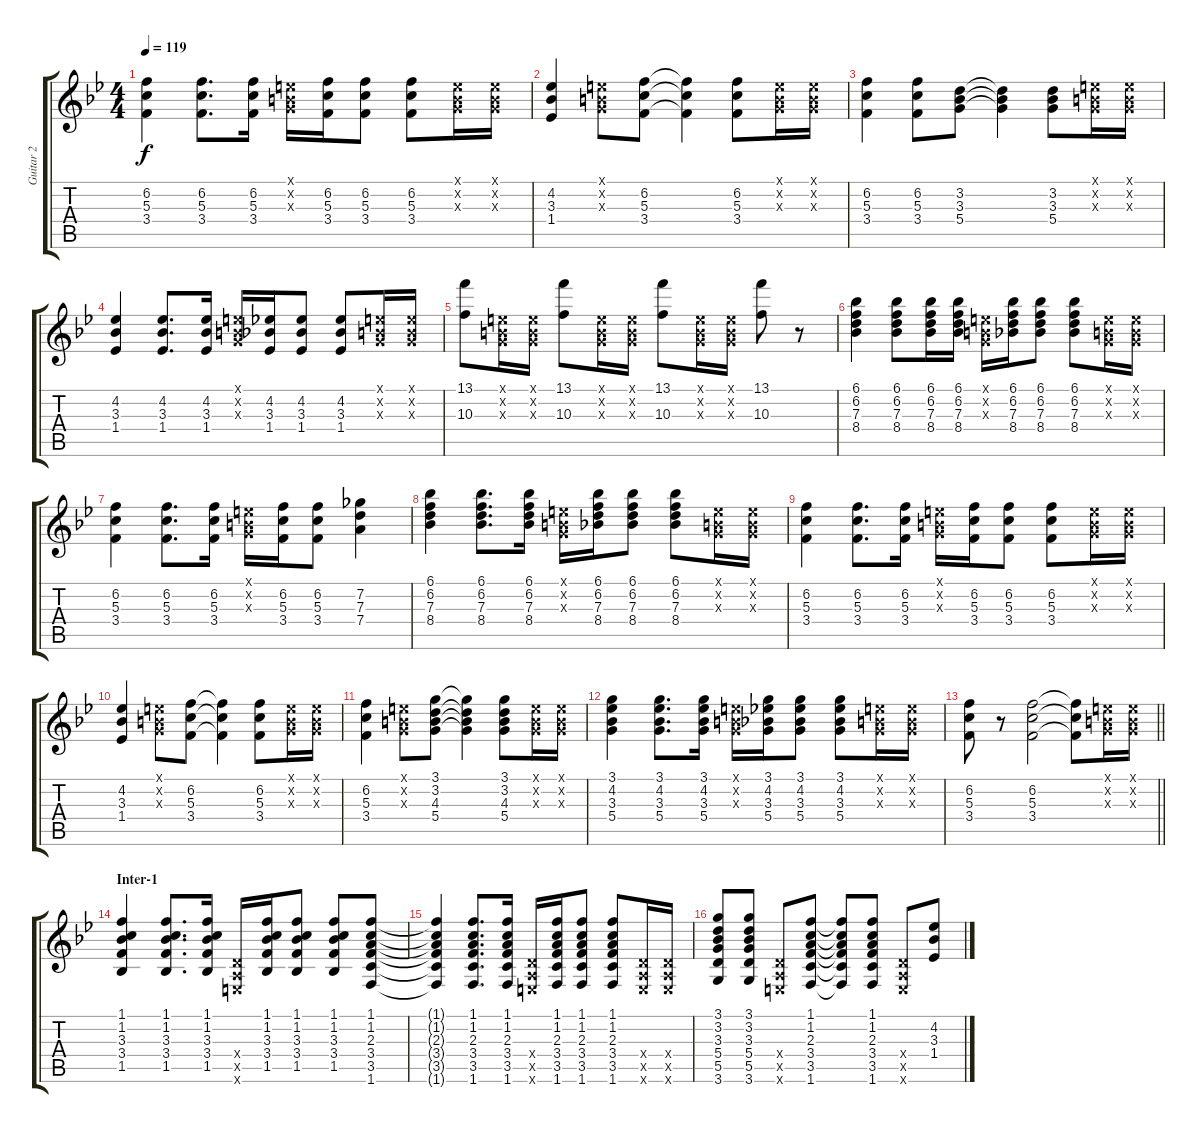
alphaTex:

\track ("Guitar 2" "Guitar 2") {instrument overdrivenguitar}
\staff {score tabs}
\tuning (E4 B3 G3 D3 A2 E2) {hide}
\ts (4 4)
\tempo 119
\clef g2
\ks bb
(6.2 5.3 3.4).4{dy f} (6.2 5.3 3.4).8{d} (6.2 5.3 3.4).16 (0.1{x} 0.2{x} 0.3{x}).16 (6.2 5.3 3.4).16 (6.2 5.3 3.4).8 (6.2 5.3 3.4).8 (0.1{x} 0.2{x} 0.3{x}).16 (0.1{x} 0.2{x} 0.3{x}).16 |
(4.2 3.3 1.4).4 (0.1{x} 0.2{x} 0.3{x}).8 (6.2 5.3 3.4).8 (6.2{t} 5.3{t} 3.4{t}).4 (6.2 5.3 3.4).8 (0.1{x} 0.2{x} 0.3{x}).16 (0.1{x} 0.2{x} 0.3{x}).16 |
(6.2 5.3 3.4).4 (6.2 5.3 3.4).8 (3.2 3.3 5.4).8 (3.2{t} 3.3{t} 5.4{t}).4 (3.2 3.3 5.4).8 (0.1{x} 0.2{x} 0.3{x}).16 (0.1{x} 0.2{x} 0.3{x}).16 |
(4.2 3.3 1.4).4 (4.2 3.3 1.4).8{d} (4.2 3.3 1.4).16 (0.1{x} 0.2{x} 0.3{x}).16 (4.2 3.3 1.4).16 (4.2 3.3 1.4).8 (4.2 3.3 1.4).8 (0.1{x} 0.2{x} 0.3{x}).16 (0.1{x} 0.2{x} 0.3{x}).16 |
(13.1 10.3).8 (0.1{x} 0.2{x} 0.3{x}).16 (0.1{x} 0.2{x} 0.3{x}).16 (13.1 10.3).8 (0.1{x} 0.2{x} 0.3{x}).16 (0.1{x} 0.2{x} 0.3{x}).16 (13.1 10.3).8 (0.1{x} 0.2{x} 0.3{x}).16 (0.1{x} 0.2{x} 0.3{x}).16 (13.1 10.3).8 r.8 |
(6.1 6.2 7.3 8.4).4 (6.1 6.2 7.3 8.4).8 (6.1 6.2 7.3 8.4).16 (6.1 6.2 7.3 8.4).16 (0.1{x} 0.2{x} 0.3{x}).16 (6.1 6.2 7.3 8.4).16 (6.1 6.2 7.3 8.4).8 (6.1 6.2 7.3 8.4).8 (0.1{x} 0.2{x} 0.3{x}).16 (0.1{x} 0.2{x} 0.3{x}).16 |
(6.2 5.3 3.4).4 (6.2 5.3 3.4).8{d} (6.2 5.3 3.4).16 (0.1{x} 0.2{x} 0.3{x}).16 (6.2 5.3 3.4).16 (6.2 5.3 3.4).8 (7.2 7.3 7.4).4 |
(6.1 6.2 7.3 8.4).4 (6.1 6.2 7.3 8.4).8{d} (6.1 6.2 7.3 8.4).16 (0.1{x} 0.2{x} 0.3{x}).16 (6.1 6.2 7.3 8.4).16 (6.1 6.2 7.3 8.4).8 (6.1 6.2 7.3 8.4).8 (0.1{x} 0.2{x} 0.3{x}).16 (0.1{x} 0.2{x} 0.3{x}).16 |
(6.2 5.3 3.4).4 (6.2 5.3 3.4).8{d} (6.2 5.3 3.4).16 (0.1{x} 0.2{x} 0.3{x}).16 (6.2 5.3 3.4).16 (6.2 5.3 3.4).8 (6.2 5.3 3.4).8 (0.1{x} 0.2{x} 0.3{x}).16 (0.1{x} 0.2{x} 0.3{x}).16 |
(4.2 3.3 1.4).4 (0.1{x} 0.2{x} 0.3{x}).8 (6.2 5.3 3.4).8 (6.2{t} 5.3{t} 3.4{t}).4 (6.2 5.3 3.4).8 (0.1{x} 0.2{x} 0.3{x}).16 (0.1{x} 0.2{x} 0.3{x}).16 |
(6.2 5.3 3.4).4 (0.1{x} 0.2{x} 0.3{x}).8 (3.1 3.2 4.3 5.4).8 (3.1{t} 3.2{t} 4.3{t} 5.4{t}).4 (3.1 3.2 4.3 5.4).8 (0.1{x} 0.2{x} 0.3{x}).16 (0.1{x} 0.2{x} 0.3{x}).16 |
(3.1 4.2 3.3 5.4).4 (3.1 4.2 3.3 5.4).8{d} (3.1 4.2 3.3 5.4).16 (0.1{x} 0.2{x} 0.3{x}).16 (3.1 4.2 3.3 5.4).16 (3.1 4.2 3.3 5.4).8 (3.1 4.2 3.3 5.4).8 (0.1{x} 0.2{x} 0.3{x}).16 (0.1{x} 0.2{x} 0.3{x}).16 |
\barLineRight lightlight
(6.2 5.3 3.4).8 r.8 (6.2 5.3 3.4).2 (6.2{t} 5.3{t} 3.4{t}).8 (0.1{x} 0.2{x} 0.3{x}).16 (0.1{x} 0.2{x} 0.3{x}).16 |
\section ("" "Inter-1")
(1.1 1.2 3.3 3.4 1.5).4 (1.1 1.2 3.3 3.4 1.5).8{d} (1.1 1.2 3.3 3.4 1.5).16 (0.4{x} 0.5{x} 0.6{x}).16 (1.1 1.2 3.3 3.4 1.5).16 (1.1 1.2 3.3 3.4 1.5).8 (1.1 1.2 3.3 3.4 1.5).8 (1.1 1.2 2.3 3.4 3.5 1.6).8 |
(1.1{t} 1.2{t} 2.3{t} 3.4{t} 3.5{t} 1.6{t}).4 (1.1 1.2 2.3 3.4 3.5 1.6).8{d} (1.1 1.2 2.3 3.4 3.5 1.6).16 (0.4{x} 0.5{x} 0.6{x}).16 (1.1 1.2 2.3 3.4 3.5 1.6).16 (1.1 1.2 2.3 3.4 3.5 1.6).8 (1.1 1.2 2.3 3.4 3.5 1.6).8 (0.4{x} 0.5{x} 0.6{x}).16 (0.4{x} 0.5{x} 0.6{x}).16 |
(3.1 3.2 3.3 5.4 5.5 3.6).8 (3.1 3.2 3.3 5.4 5.5 3.6).8 (0.4{x} 0.5{x} 0.6{x}).8 (1.1 1.2 2.3 3.4 3.5 1.6).8 (1.1{t} 1.2{t} 2.3{t} 3.4{t} 3.5{t} 1.6{t}).8 (1.1 1.2 2.3 3.4 3.5 1.6).8 (0.4{x} 0.5{x} 0.6{x}).8 (4.2 3.3 1.4).8
